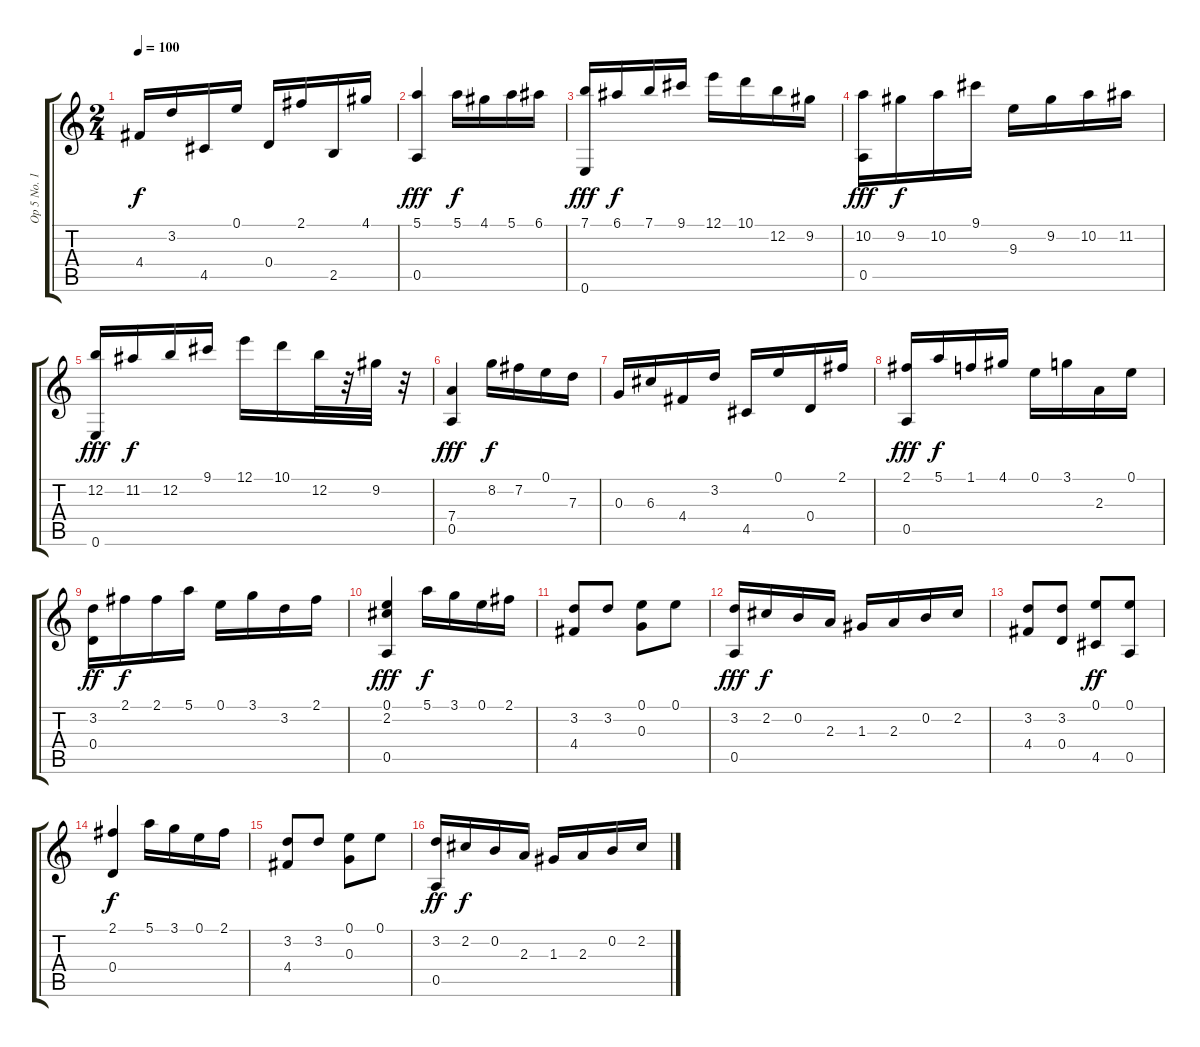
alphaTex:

\track ("Op 5 No. 12" "Op 5 No. 1") {instrument acousticguitarnylon}
\staff {score tabs}
\tuning (E4 B3 G3 D3 A2 E2) {hide}
\ts (2 4)
\tempo 100
\clef g2
\ks c
4.4.16{dy f} 3.2.16 4.5.16 0.1.16 0.4.16 2.1.16 2.5.16 4.1.16 |
(5.1 0.5).4{dy fff} 5.1.16{dy f} 4.1.16 5.1.16 6.1.16 |
(7.1 0.6).16{dy fff} 6.1.16{dy f} 7.1.16 9.1.16 12.1.16 10.1.16 12.2.16 9.2.16 |
(10.2 0.5).16{dy fff} 9.2.16{dy f} 10.2.16 9.1.16 9.3.16 9.2.16 10.2.16 11.2.16 |
(12.2 0.6).16{dy fff} 11.2.16{dy f} 12.2.16 9.1.16 12.1.16 10.1.16 12.2.32 r.32 9.2.32 r.32 |
(7.4 0.5).4{dy fff} 8.2.16{dy f} 7.2.16 0.1.16 7.3.16 |
0.3.16 6.3.16 4.4.16 3.2.16 4.5.16 0.1.16 0.4.16 2.1.16 |
(2.1 0.5).16{dy fff} 5.1.16{dy f} 1.1.16 4.1.16 0.1.16 3.1.16 2.3.16 0.1.16 |
(3.2 0.4).16{dy ff} 2.1.16{dy f} 2.1.16 5.1.16 0.1.16 3.1.16 3.2.16 2.1.16 |
(0.1 2.2 0.5).4{dy fff} 5.1.16{dy f} 3.1.16 0.1.16 2.1.16 |
(3.2 4.4).8 3.2.8 (0.1 0.3).8 0.1.8 |
(3.2 0.5).16{dy fff} 2.2.16{dy f} 0.2.16 2.3.16 1.3.16 2.3.16 0.2.16 2.2.16 |
(3.2 4.4).8 (3.2 0.4).8 (0.1 4.5).8{dy ff} (0.1 0.5).8 |
(2.1 0.4).4{dy f} 5.1.16 3.1.16 0.1.16 2.1.16 |
(3.2 4.4).8 3.2.8 (0.1 0.3).8 0.1.8 |
(3.2 0.5).16{dy ff} 2.2.16{dy f} 0.2.16 2.3.16 1.3.16 2.3.16 0.2.16 2.2.16
